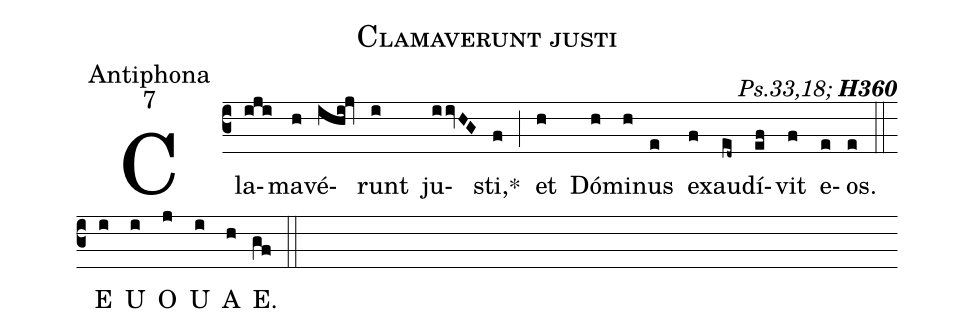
name:Clamaverunt justi;
office-part:Antiphona;
mode:7;
commentary:{\itshape\mdseries Ps.33,18;\/} {\bfseries H360};
%%
(c3) Cla(iji)ma(h)vé(ihi!jv)runt(i) ju(iivHG)sti,<sp>*</sp>(f) (;)
et(h) Dó(h)mi(h)nus(e) ex(f)au(ed~)dí(ef)vit(f) e(e)os.(e) (::)
<eu>  E(i) U(i) O(j) U(i) A(h) E.(gf) </eu> (::)
